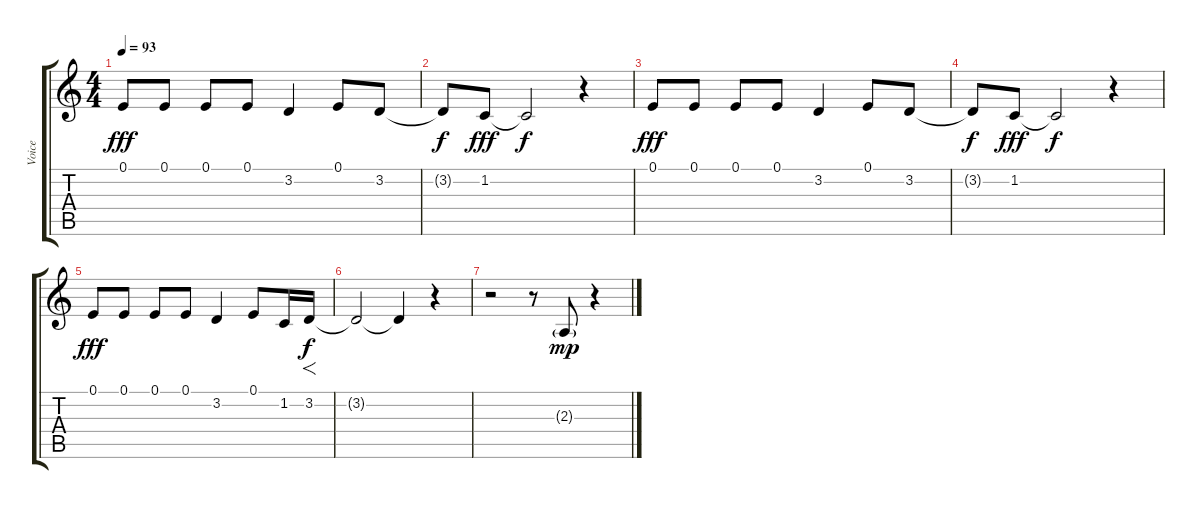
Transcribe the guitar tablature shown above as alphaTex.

\track ("Voice" "Voice") {instrument baritonesax}
\staff {score tabs}
\tuning (E4 B3 G3 D3 A2 E2) {hide}
\ts (4 4)
\tempo 93
\clef g2
\ks c
0.1.8{dy fff} 0.1.8 0.1.8 0.1.8 3.2.4 0.1.8 3.2.8 |
3.2{t}.8{dy f} 1.2.8{dy fff} 1.2{t}.2{dy f} r.4 |
0.1.8{dy fff} 0.1.8 0.1.8 0.1.8 3.2.4 0.1.8 3.2.8 |
3.2{t}.8{dy f} 1.2.8{dy fff} 1.2{t}.2{dy f} r.4 |
0.1.8{dy fff} 0.1.8 0.1.8 0.1.8 3.2.4 0.1.8 1.2.16 3.2.16{f dy f} |
3.2{t}.2 3.2{t}.4 r.4 |
r.2 r.8 2.3{g}.8{dy mp} r.4
